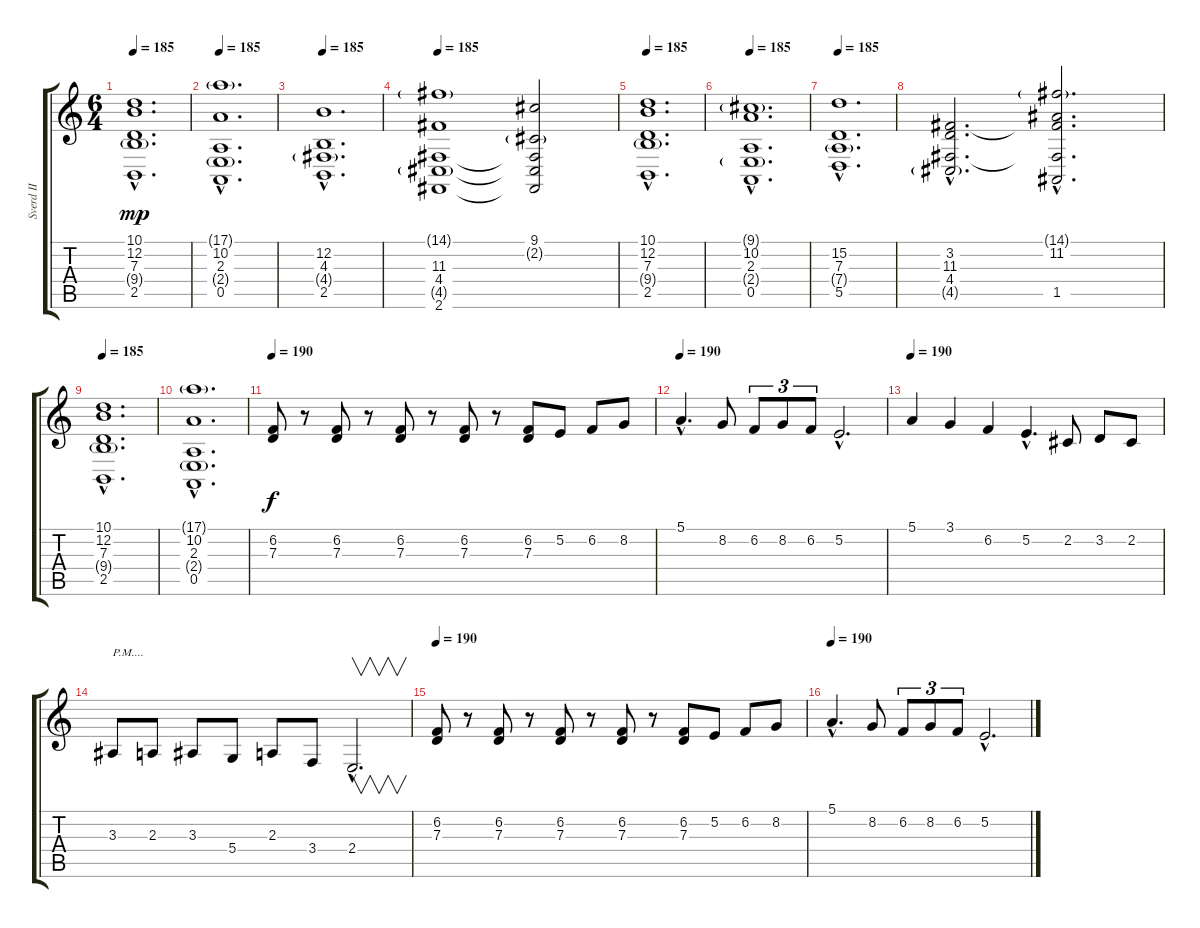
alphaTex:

\track ("Sverd II" "Sverd II") {instrument stringensemble1}
\staff {score tabs}
\tuning (E4 B3 G3 D3 A2 E2) {hide}
\ts (6 4)
\tempo 185
\clef g2
\ks c
(10.1{hac} 12.2{hac} 7.3{hac} 9.4{g hac} 2.5{hac}).1{d dy mp volume 11} |
\tempo 185
(17.1{g hac} 10.2{hac} 2.3{hac} 2.4{g hac} 0.5{hac}).1{d} |
\tempo 185
(12.2{hac} 4.3{hac} 4.4{g hac} 2.5{hac}).1{d volume 11} |
\tempo 185
(14.1{g} 11.3 4.4 4.5{g} 2.6).1 (9.1 2.2{g} 4.4{t} 4.5{t} 2.6{t}).2 |
\tempo 185
(10.1{hac} 12.2{hac} 7.3{hac} 9.4{g hac} 2.5{hac}).1{d volume 11} |
\tempo 185
(9.1{g hac} 10.2{hac} 2.3{hac} 2.4{g hac} 0.5{hac}).1{d} |
\tempo 185
(15.2{hac} 7.3{hac} 7.4{g hac} 5.5{hac}).1{d} |
(3.2{hac} 11.3{hac} 4.4{hac} 4.5{g hac}).2{d} (14.1{g hac} 11.2{hac} 11.3{hac t} 4.4{hac t} 1.5{hac}).2{d} |
\tempo 185
(10.1{hac} 12.2{hac} 7.3{hac} 9.4{g hac} 2.5{hac}).1{d volume 11} |
(17.1{g hac} 10.2{hac} 2.3{hac} 2.4{g hac} 0.5{hac}).1{d} |
\tempo 190
(6.2 7.3).8{dy f volume 16} r.8 (6.2 7.3).8 r.8 (6.2 7.3).8 r.8 (6.2 7.3).8 r.8 (6.2 7.3).8 5.2.8 6.2.8 8.2.8 |
\tempo 190
5.1{hac}.4{d} 8.2.8 6.2.8{tu (3 2)} 8.2.8{tu (3 2)} 6.2.8{tu (3 2)} 5.2{hac}.2{d} |
\tempo 190
5.1.4 3.1.4 6.2.4 5.2{hac}.4{d} 2.2.8 3.2.8 2.2.8 |
3.3.8{txt "P.M...."} 2.3.8 3.3.8 5.4.8 2.3.8 3.4.8 2.4{hac}.2{v d} |
\tempo 190
(6.2 7.3).8{volume 16} r.8 (6.2 7.3).8 r.8 (6.2 7.3).8 r.8 (6.2 7.3).8 r.8 (6.2 7.3).8 5.2.8 6.2.8 8.2.8 |
\tempo 190
5.1{hac}.4{d} 8.2.8 6.2.8{tu (3 2)} 8.2.8{tu (3 2)} 6.2.8{tu (3 2)} 5.2{hac}.2{d}
